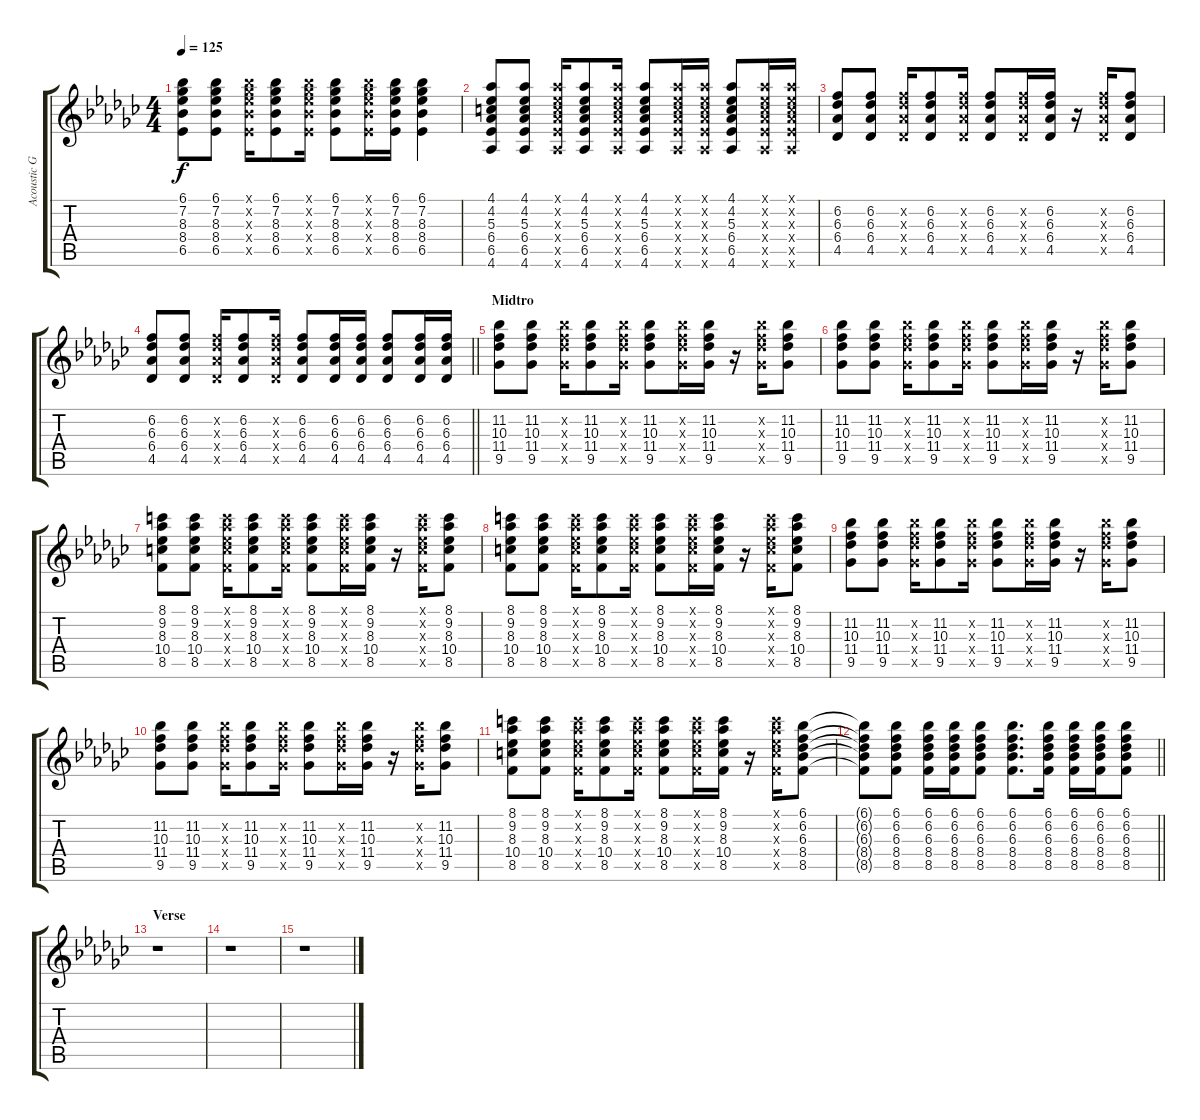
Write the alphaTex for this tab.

\track ("Acoustic Guitar" "Acoustic G") {instrument acousticguitarsteel}
\staff {score tabs}
\tuning (E4 B3 G3 D3 A2 E2) {hide}
\ts (4 4)
\tempo 125
\clef g2
\ks gb
(6.1 7.2 8.3 8.4 6.5).8{dy f} (6.1 7.2 8.3 8.4 6.5).8 (6.1{x} 7.2{x} 8.3{x} 8.4{x} 6.5{x}).16 (6.1 7.2 8.3 8.4 6.5).8 (6.1{x} 7.2{x} 8.3{x} 8.4{x} 6.5{x}).16 (6.1 7.2 8.3 8.4 6.5).8 (6.1{x} 7.2{x} 8.3{x} 8.4{x} 6.5{x}).16 (6.1 7.2 8.3 8.4 6.5).16 (6.1 7.2 8.3 8.4 6.5).4 |
(4.1 4.2 5.3 6.4 6.5 4.6).8 (4.1 4.2 5.3 6.4 6.5 4.6).8 (4.1{x} 4.2{x} 5.3{x} 6.4{x} 6.5{x} 4.6{x}).16 (4.1 4.2 5.3 6.4 6.5 4.6).8 (4.1{x} 4.2{x} 5.3{x} 6.4{x} 6.5{x} 4.6{x}).16 (4.1 4.2 5.3 6.4 6.5 4.6).8 (4.1{x} 4.2{x} 5.3{x} 6.4{x} 6.5{x} 4.6{x}).16 (4.1{x} 4.2{x} 5.3{x} 6.4{x} 6.5{x} 4.6{x}).16 (4.1 4.2 5.3 6.4 6.5 4.6).8 (4.1{x} 4.2{x} 5.3{x} 6.4{x} 6.5{x} 4.6{x}).16 (4.1{x} 4.2{x} 5.3{x} 6.4{x} 6.5{x} 4.6{x}).16 |
(6.2 6.3 6.4 4.5).8 (6.2 6.3 6.4 4.5).8 (6.2{x} 6.3{x} 6.4{x} 4.5{x}).16 (6.2 6.3 6.4 4.5).8 (6.2{x} 6.3{x} 6.4{x} 4.5{x}).16 (6.2 6.3 6.4 4.5).8 (6.2{x} 6.3{x} 6.4{x} 4.5{x}).16 (6.2 6.3 6.4 4.5).16 r.16 (6.2{x} 6.3{x} 6.4{x} 4.5{x}).16 (6.2 6.3 6.4 4.5).8 |
\barLineRight lightlight
(6.2 6.3 6.4 4.5).8 (6.2 6.3 6.4 4.5).8 (6.2{x} 6.3{x} 6.4{x} 4.5{x}).16 (6.2 6.3 6.4 4.5).8 (6.2{x} 6.3{x} 6.4{x} 4.5{x}).16 (6.2 6.3 6.4 4.5).8 (6.2 6.3 6.4 4.5).16 (6.2 6.3 6.4 4.5).16 (6.2 6.3 6.4 4.5).8 (6.2 6.3 6.4 4.5).16 (6.2 6.3 6.4 4.5).16 |
\section ("" "Midtro")
(11.2 10.3 11.4 9.5).8 (11.2 10.3 11.4 9.5).8 (11.2{x} 10.3{x} 11.4{x} 9.5{x}).16 (11.2 10.3 11.4 9.5).8 (11.2{x} 10.3{x} 11.4{x} 9.5{x}).16 (11.2 10.3 11.4 9.5).8 (11.2{x} 10.3{x} 11.4{x} 9.5{x}).16 (11.2 10.3 11.4 9.5).16 r.16 (11.2{x} 10.3{x} 11.4{x} 9.5{x}).16 (11.2 10.3 11.4 9.5).8 |
(11.2 10.3 11.4 9.5).8 (11.2 10.3 11.4 9.5).8 (11.2{x} 10.3{x} 11.4{x} 9.5{x}).16 (11.2 10.3 11.4 9.5).8 (11.2{x} 10.3{x} 11.4{x} 9.5{x}).16 (11.2 10.3 11.4 9.5).8 (11.2{x} 10.3{x} 11.4{x} 9.5{x}).16 (11.2 10.3 11.4 9.5).16 r.16 (11.2{x} 10.3{x} 11.4{x} 9.5{x}).16 (11.2 10.3 11.4 9.5).8 |
(8.1 9.2 8.3 10.4 8.5).8 (8.1 9.2 8.3 10.4 8.5).8 (8.1{x} 9.2{x} 8.3{x} 10.4{x} 8.5{x}).16 (8.1 9.2 8.3 10.4 8.5).8 (8.1{x} 9.2{x} 8.3{x} 10.4{x} 8.5{x}).16 (8.1 9.2 8.3 10.4 8.5).8 (8.1{x} 9.2{x} 8.3{x} 10.4{x} 8.5{x}).16 (8.1 9.2 8.3 10.4 8.5).16 r.16 (8.1{x} 9.2{x} 8.3{x} 10.4{x} 8.5{x}).16 (8.1 9.2 8.3 10.4 8.5).8 |
(8.1 9.2 8.3 10.4 8.5).8 (8.1 9.2 8.3 10.4 8.5).8 (8.1{x} 9.2{x} 8.3{x} 10.4{x} 8.5{x}).16 (8.1 9.2 8.3 10.4 8.5).8 (8.1{x} 9.2{x} 8.3{x} 10.4{x} 8.5{x}).16 (8.1 9.2 8.3 10.4 8.5).8 (8.1{x} 9.2{x} 8.3{x} 10.4{x} 8.5{x}).16 (8.1 9.2 8.3 10.4 8.5).16 r.16 (8.1{x} 9.2{x} 8.3{x} 10.4{x} 8.5{x}).16 (8.1 9.2 8.3 10.4 8.5).8 |
(11.2 10.3 11.4 9.5).8 (11.2 10.3 11.4 9.5).8 (11.2{x} 10.3{x} 11.4{x} 9.5{x}).16 (11.2 10.3 11.4 9.5).8 (11.2{x} 10.3{x} 11.4{x} 9.5{x}).16 (11.2 10.3 11.4 9.5).8 (11.2{x} 10.3{x} 11.4{x} 9.5{x}).16 (11.2 10.3 11.4 9.5).16 r.16 (11.2{x} 10.3{x} 11.4{x} 9.5{x}).16 (11.2 10.3 11.4 9.5).8 |
(11.2 10.3 11.4 9.5).8 (11.2 10.3 11.4 9.5).8 (11.2{x} 10.3{x} 11.4{x} 9.5{x}).16 (11.2 10.3 11.4 9.5).8 (11.2{x} 10.3{x} 11.4{x} 9.5{x}).16 (11.2 10.3 11.4 9.5).8 (11.2{x} 10.3{x} 11.4{x} 9.5{x}).16 (11.2 10.3 11.4 9.5).16 r.16 (11.2{x} 10.3{x} 11.4{x} 9.5{x}).16 (11.2 10.3 11.4 9.5).8 |
(8.1 9.2 8.3 10.4 8.5).8 (8.1 9.2 8.3 10.4 8.5).8 (8.1{x} 9.2{x} 8.3{x} 10.4{x} 8.5{x}).16 (8.1 9.2 8.3 10.4 8.5).8 (8.1{x} 9.2{x} 8.3{x} 10.4{x} 8.5{x}).16 (8.1 9.2 8.3 10.4 8.5).8 (8.1{x} 9.2{x} 8.3{x} 10.4{x} 8.5{x}).16 (8.1 9.2 8.3 10.4 8.5).16 r.16 (8.1{x} 9.2{x} 8.3{x} 10.4{x} 8.5{x}).16 (6.1 6.2 6.3 8.4 8.5).8 |
\barLineRight lightlight
(6.1{t} 6.2{t} 6.3{t} 8.4{t} 8.5{t}).8 (6.1 6.2 6.3 8.4 8.5).8 (6.1 6.2 6.3 8.4 8.5).16 (6.1 6.2 6.3 8.4 8.5).16 (6.1 6.2 6.3 8.4 8.5).8 (6.1 6.2 6.3 8.4 8.5).8{d} (6.1 6.2 6.3 8.4 8.5).16 (6.1 6.2 6.3 8.4 8.5).16 (6.1 6.2 6.3 8.4 8.5).16 (6.1 6.2 6.3 8.4 8.5).8 |
\section ("" "Verse")
r.1 |
r.1 |
r.1
